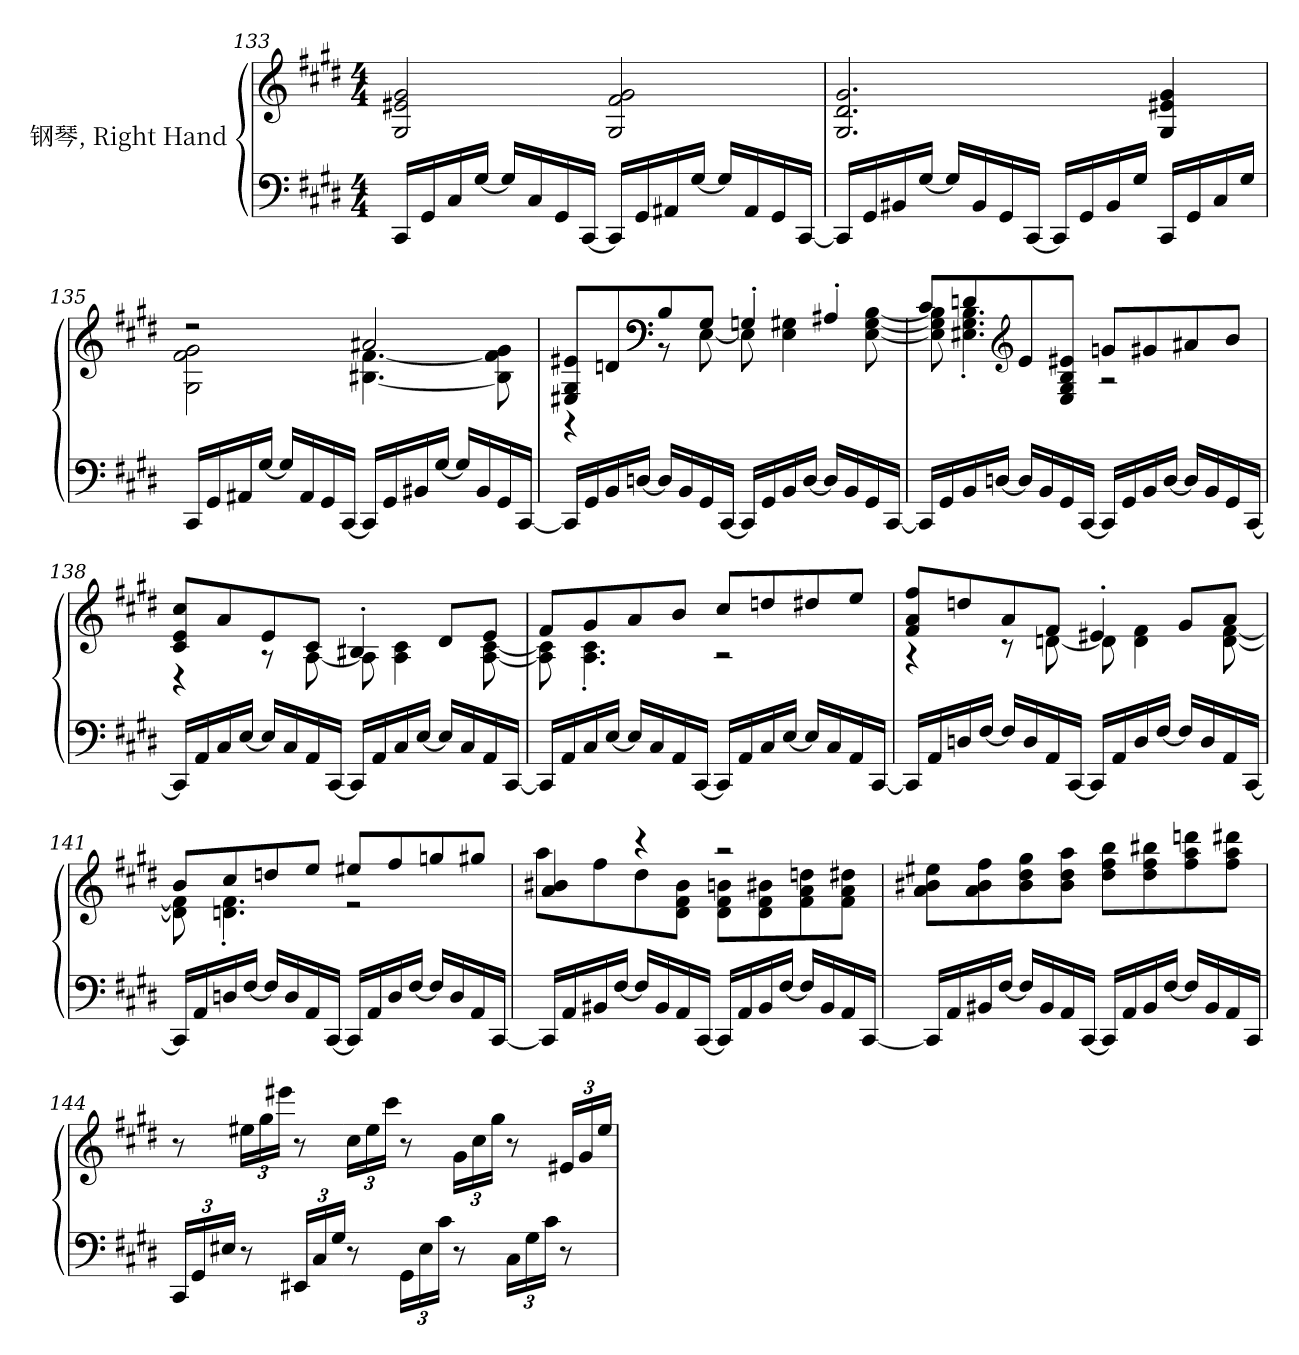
**kern	**kern
*part1	*part1
*staff2	*staff1
*I"钢琴, Right Hand	*
*clefF4	*clefG2
*k[f#c#g#d#]	*k[f#c#g#d#]
*M4/4	*M4/4
=133	=133
16CC#/LL	2G#/ 2e#X/ 2g#/
16GG#/	.
16C#/	.
[16G#/JJ	.
16G#/LL]	.
16C#/	.
16GG#/	.
[16CC#/JJ	.
16CC#/LL]	2G#/ 2f#/ 2g#/
16GG#/	.
16AA#X/	.
[16G#/JJ	.
16G#/LL]	.
16AA#/	.
16GG#/	.
[16CC#/JJ	.
!!LO:LB:g=z
=134	=134
16CC#/LL]	2.G#/ 2.d#/ 2.g#/
16GG#/	.
16BB#X/	.
[16G#/JJ	.
16G#/LL]	.
16BB#/	.
16GG#/	.
[16CC#/JJ	.
16CC#/LL]	.
16GG#/	.
16BB#/	.
16G#/JJ	.
16CC#/LL	4G#/ 4e#X/ 4g#/
16GG#/	.
16C#/	.
16G#/JJ	.
=135	=135
*	*^
16CC#/LL	2r	2G#\ 2f#\ 2g#\
16GG#/	.	.
16AA#X/	.	.
[16G#/JJ	.	.
16G#/LL]	.	.
16AA#/	.	.
16GG#/	.	.
[16CC#/JJ	.	.
16CC#/LL]	2a#X/	[4.B#X\ [4.f#\
16GG#/	.	.
16BB#X/	.	.
[16G#/JJ	.	.
16G#/LL]	.	.
16BB#/	.	.
16GG#/	.	8B#\] 8f#\] 8g#\
[16CC#/JJ	.	.
!!LO:LB:g=z	!!
=136	=136	=136
16CC#/LL]	8E#X/ 8G#/ 8e#X/L	4r
16GG#/	.	.
16BB/	8dn/	.
[16Dn/JJ	.	.
*	*clefF4	*
16D/LL]	8B/	8r
16BB/	.	.
16GG#/	8G#/J	[8E#\
[16CC#/JJ	.	.
16CC#/LL]	4Gn'/	8E#\]
16GG#/	.	.
16BB/	.	4E#\ 4G#X\
[16D/JJ	.	.
16D/LL]	4A#X'/	.
16BB/	.	.
16GG#/	.	[8E#\ [8G#\ [8B\
[16CC#/JJ	.	.
=137	=137	=137
16CC#/LL]	8c#/L	8E#\] 8G#\] 8B\]
16GG#/	.	.
16BB/	8dn/	4.E#X\' 4.G#\' 4.B\'
[16Dn/JJ	.	.
*	*clefG2	*
16D/LL]	8e/	.
16BB/	.	.
16GG#/	8E#/ 8G#/ 8B/ 8e#X/J	.
[16CC#/JJ	.	.
16CC#/LL]	8gn/L	2r
16GG#/	.	.
16BB/	8g#X/	.
[16D/JJ	.	.
16D/LL]	8a#X/	.
16BB/	.	.
16GG#/	8b/J	.
[16CC#/JJ	.	.
!!LO:LB:g=z	!!
=138	=138	=138
16CC#/LL]	8c#/ 8e/ 8cc#/L	4r
16AA/	.	.
16C#/	8a/	.
[16E/JJ	.	.
16E/LL]	8e/	8r
16C#/	.	.
16AA/	8c#/J	[8A\
[16CC#/JJ	.	.
16CC#/LL]	4B#X'/	8A\]
16AA/	.	.
16C#/	.	4A\ 4c#\
[16E/JJ	.	.
16E/LL]	8d#/L	.
16C#/	.	.
16AA/	8e/J	[8A\ [8c#\
[16CC#/JJ	.	.
=139	=139	=139
16CC#/LL]	8f#/L	8A\] 8c#\]
16AA/	.	.
16C#/	8g#/	4.A\' 4.c#\'
[16E/JJ	.	.
16E/LL]	8a/	.
16C#/	.	.
16AA/	8b/J	.
[16CC#/JJ	.	.
16CC#/LL]	8cc#/L	2r
16AA/	.	.
16C#/	8ddn/	.
[16E/JJ	.	.
16E/LL]	8dd#X/	.
16C#/	.	.
16AA/	8ee/J	.
[16CC#/JJ	.	.
!!LO:LB:g=z	!!
=140	=140	=140
16CC#/LL]	8f#/ 8a/ 8ff#/L	4r
16AA/	.	.
16Dn/	8ddn/	.
[16F#/JJ	.	.
16F#/LL]	8a/	8r
16D/	.	.
16AA/	8f#/J	[8dn\
[16CC#/JJ	.	.
16CC#/LL]	4e#X'/	8d\]
16AA/	.	.
16D/	.	4d\ 4f#\
[16F#/JJ	.	.
16F#/LL]	8g#/L	.
16D/	.	.
16AA/	8a/J	[8d\ [8f#\
[16CC#/JJ	.	.
=141	=141	=141
16CC#/LL]	8b/L	8d\] 8f#\]
16AA/	.	.
16Dn/	8cc#/	4.dn\' 4.f#\'
[16F#/JJ	.	.
16F#/LL]	8ddn/	.
16D/	.	.
16AA/	8ee/J	.
[16CC#/JJ	.	.
16CC#/LL]	8ee#X/L	2r
16AA/	.	.
16D/	8ff#/	.
[16F#/JJ	.	.
16F#/LL]	8ggn/	.
16D/	.	.
16AA/	8gg#X/J	.
[16CC#/JJ	.	.
!!LO:LB:g=z	!!
=142	=142	=142
16CC#/LL]	4a/ 4b#X/	8aa\L
16AA/	.	.
16BB#X/	.	8ff#\
[16F#/JJ	.	.
16F#/LL]	4r	8dd#\
16BB#/	.	.
16AA/	.	8d#\ 8f#\ 8b#\J
[16CC#/JJ	.	.
16CC#/LL]	2r	8d#\ 8f#\ 8bn\L
16AA/	.	.
16BB#/	.	8d#\ 8f#\ 8b#X\
[16F#/JJ	.	.
16F#/LL]	.	8f#\ 8a\ 8ddn\
16BB#/	.	.
16AA/	.	8f#\ 8a\ 8dd#X\J
[16CC#/JJ	.	.
*	*v	*v
=143	=143
16CC#/LL]	8a\ 8b#X\ 8ee#X\L
16AA/	.
16BB#X/	8a\ 8b#\ 8ff#\
[16F#/JJ	.
16F#/LL]	8b#\ 8dd#\ 8gg#\
16BB#/	.
16AA/	8b#\ 8dd#\ 8aa\J
[16CC#/JJ	.
16CC#/LL]	8dd#\ 8ff#\ 8bb\L
16AA/	.
16BB#/	8dd#\ 8ff#\ 8bb#X\
[16F#/JJ	.
16F#/LL]	8ff#\ 8aa\ 8dddn\
16BB#/	.
16AA/	8ff#\ 8aa\ 8ddd#X\J
16CC#/JJ	.
!!LO:PB:g=z
=144	=144
*Xbrackettup	*
*	*MM77
24CC#/LL	8r
24GG#/	.
24E#X/JJ	.
*	*Xbrackettup
8r	24ee#X\LL
.	24gg#\
.	24eee#X\JJ
24EE#X/LL	8r
24C#/	.
24G#/JJ	.
8r	24cc#\LL
.	24ee#\
.	24ccc#\JJ
24GG#\LL	8r
24E#\	.
24c#\JJ	.
8r	24g#\LL
.	24cc#\
.	24gg#\JJ
24C#\LL	8r
24G#\	.
24c#\JJ	.
8r	24e#X/LL
.	24g#/
.	24ee#/JJ
=	=
*-	*-
